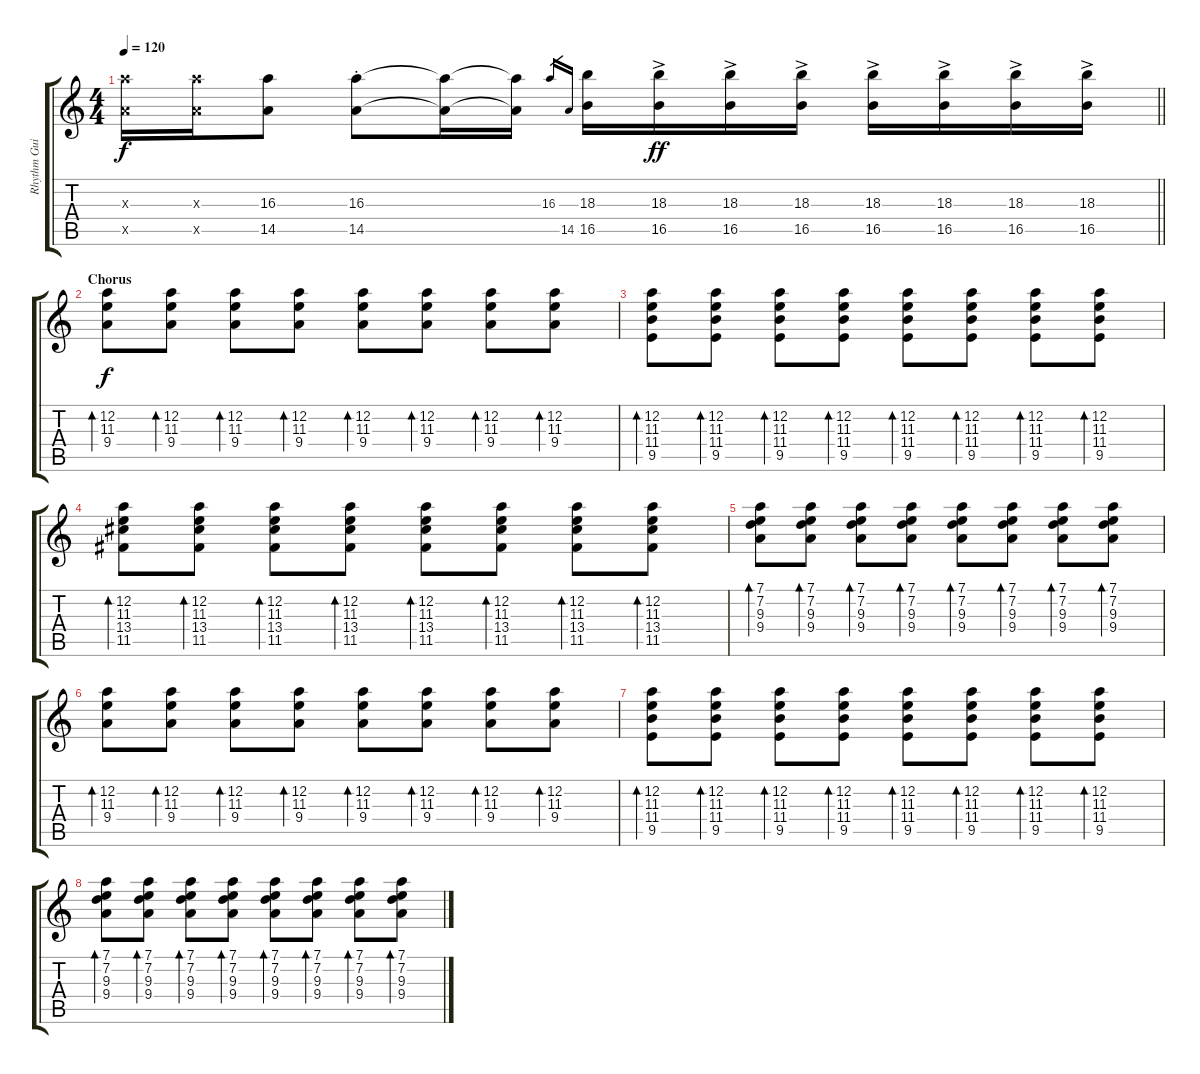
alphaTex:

\track ("Rhythm Guitar" "Rhythm Gui") {instrument overdrivenguitar}
\staff {score tabs}
\tuning (D4 A3 F3 C3 G2 C2) {hide}
\ts (4 4)
\tempo 120
\clef g2
\barLineRight lightlight
\ks c
(16.3{x} 14.5{x}).16{dy f} (16.3{x} 14.5{x}).16 (16.3 14.5).8 (16.3{st} 14.5{st}).8 (16.3{t} 14.5{t}).16 (16.3{t} 14.5{t}).16 16.3.16{gr} 14.5.16{gr} (18.3 16.5).16 (18.3 16.5{ac}).16{dy ff} (18.3 16.5{ac}).16 (18.3 16.5{ac}).16 (18.3 16.5{ac}).16 (18.3 16.5{ac}).16 (18.3 16.5{ac}).16 (18.3 16.5{ac}).16 |
\section ("" "Chorus")
(12.2 11.3 9.4).8{bd 30 dy f volume 11 instrument distortionguitar} (12.2 11.3 9.4).8{bd 30} (12.2 11.3 9.4).8{bd 30} (12.2 11.3 9.4).8{bd 30} (12.2 11.3 9.4).8{bd 30} (12.2 11.3 9.4).8{bd 30} (12.2 11.3 9.4).8{bd 30} (12.2 11.3 9.4).8{bd 30} |
(12.2 11.3 11.4 9.5).8{bd 30} (12.2 11.3 11.4 9.5).8{bd 30} (12.2 11.3 11.4 9.5).8{bd 30} (12.2 11.3 11.4 9.5).8{bd 30} (12.2 11.3 11.4 9.5).8{bd 30} (12.2 11.3 11.4 9.5).8{bd 30} (12.2 11.3 11.4 9.5).8{bd 30} (12.2 11.3 11.4 9.5).8{bd 30} |
(12.2 11.3 13.4 11.5).8{bd 30} (12.2 11.3 13.4 11.5).8{bd 30} (12.2 11.3 13.4 11.5).8{bd 30} (12.2 11.3 13.4 11.5).8{bd 30} (12.2 11.3 13.4 11.5).8{bd 30} (12.2 11.3 13.4 11.5).8{bd 30} (12.2 11.3 13.4 11.5).8{bd 30} (12.2 11.3 13.4 11.5).8{bd 30} |
(7.1 7.2 9.3 9.4).8{bd 30} (7.1 7.2 9.3 9.4).8{bd 30} (7.1 7.2 9.3 9.4).8{bd 30} (7.1 7.2 9.3 9.4).8{bd 30} (7.1 7.2 9.3 9.4).8{bd 30} (7.1 7.2 9.3 9.4).8{bd 30} (7.1 7.2 9.3 9.4).8{bd 30} (7.1 7.2 9.3 9.4).8{bd 30} |
(12.2 11.3 9.4).8{bd 30} (12.2 11.3 9.4).8{bd 30} (12.2 11.3 9.4).8{bd 30} (12.2 11.3 9.4).8{bd 30} (12.2 11.3 9.4).8{bd 30} (12.2 11.3 9.4).8{bd 30} (12.2 11.3 9.4).8{bd 30} (12.2 11.3 9.4).8{bd 30} |
(12.2 11.3 11.4 9.5).8{bd 30} (12.2 11.3 11.4 9.5).8{bd 30} (12.2 11.3 11.4 9.5).8{bd 30} (12.2 11.3 11.4 9.5).8{bd 30} (12.2 11.3 11.4 9.5).8{bd 30} (12.2 11.3 11.4 9.5).8{bd 30} (12.2 11.3 11.4 9.5).8{bd 30} (12.2 11.3 11.4 9.5).8{bd 30} |
(7.1 7.2 9.3 9.4).8{bd 30} (7.1 7.2 9.3 9.4).8{bd 30} (7.1 7.2 9.3 9.4).8{bd 30} (7.1 7.2 9.3 9.4).8{bd 30} (7.1 7.2 9.3 9.4).8{bd 30} (7.1 7.2 9.3 9.4).8{bd 30} (7.1 7.2 9.3 9.4).8{bd 30} (7.1 7.2 9.3 9.4).8{bd 30}
